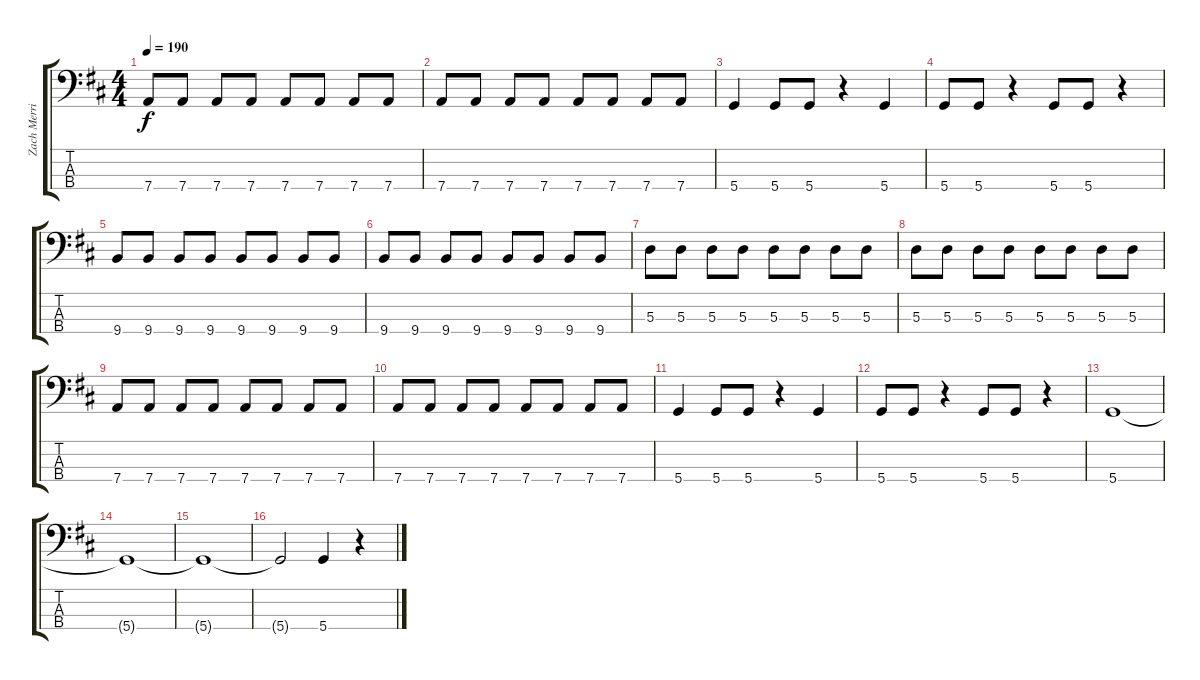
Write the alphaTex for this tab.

\track ("Zach Merrick" "Zach Merri") {instrument electricbasspick}
\staff {score tabs}
\tuning (G2 D2 A1 D1) {hide}
\ts (4 4)
\tempo 190
\clef f4
\ks d
7.4.8{dy f} 7.4.8 7.4.8 7.4.8 7.4.8 7.4.8 7.4.8 7.4.8 |
7.4.8 7.4.8 7.4.8 7.4.8 7.4.8 7.4.8 7.4.8 7.4.8 |
5.4.4 5.4.8 5.4.8 r.4 5.4.4 |
5.4.8 5.4.8 r.4 5.4.8 5.4.8 r.4 |
9.4.8 9.4.8 9.4.8 9.4.8 9.4.8 9.4.8 9.4.8 9.4.8 |
9.4.8 9.4.8 9.4.8 9.4.8 9.4.8 9.4.8 9.4.8 9.4.8 |
5.3.8 5.3.8 5.3.8 5.3.8 5.3.8 5.3.8 5.3.8 5.3.8 |
5.3.8 5.3.8 5.3.8 5.3.8 5.3.8 5.3.8 5.3.8 5.3.8 |
7.4.8 7.4.8 7.4.8 7.4.8 7.4.8 7.4.8 7.4.8 7.4.8 |
7.4.8 7.4.8 7.4.8 7.4.8 7.4.8 7.4.8 7.4.8 7.4.8 |
5.4.4 5.4.8 5.4.8 r.4 5.4.4 |
5.4.8 5.4.8 r.4 5.4.8 5.4.8 r.4 |
5.4.1 |
5.4{t}.1 |
5.4{t}.1 |
5.4{t}.2 5.4.4 r.4
